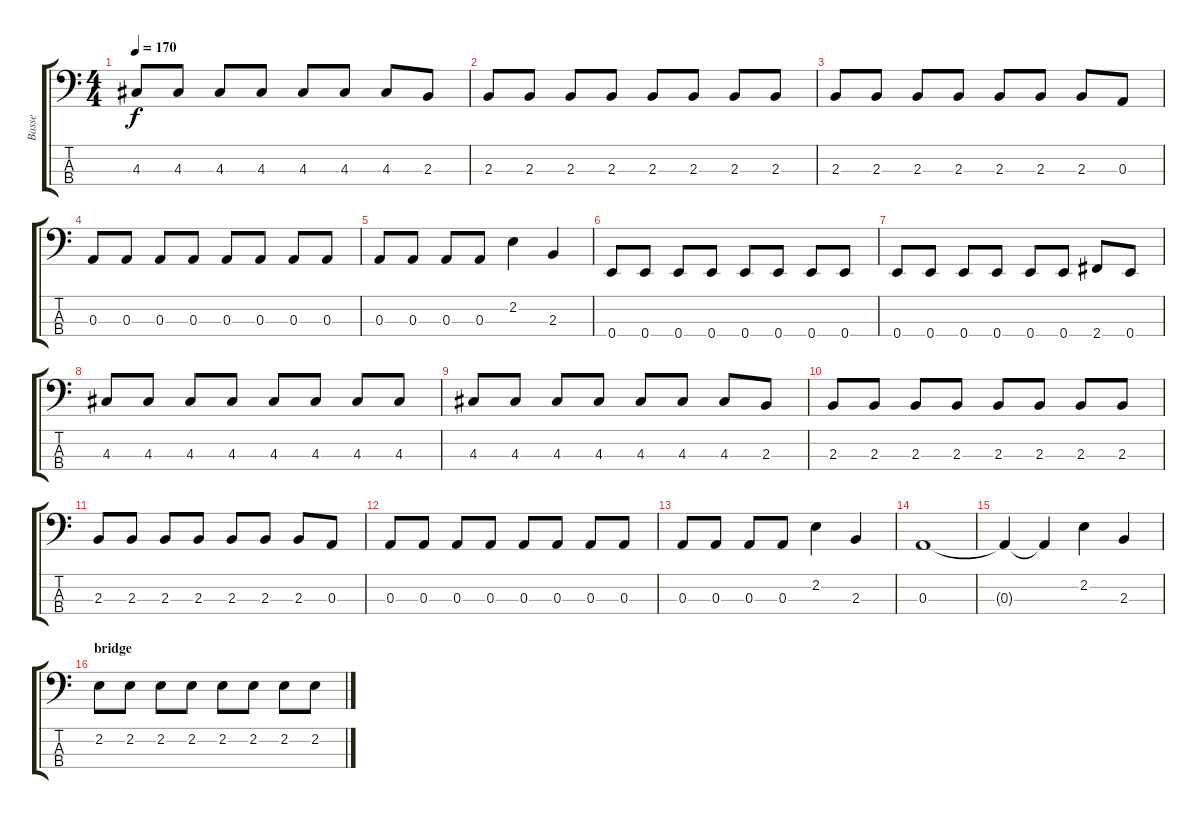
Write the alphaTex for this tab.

\track ("Basse" "Basse") {instrument electricbasspick}
\staff {score tabs}
\tuning (G2 D2 A1 E1) {hide}
\ts (4 4)
\tempo 170
\clef f4
\ks c
4.3.8{dy f} 4.3.8 4.3.8 4.3.8 4.3.8 4.3.8 4.3.8 2.3.8 |
2.3.8 2.3.8 2.3.8 2.3.8 2.3.8 2.3.8 2.3.8 2.3.8 |
2.3.8 2.3.8 2.3.8 2.3.8 2.3.8 2.3.8 2.3.8 0.3.8 |
0.3.8 0.3.8 0.3.8 0.3.8 0.3.8 0.3.8 0.3.8 0.3.8 |
0.3.8 0.3.8 0.3.8 0.3.8 2.2.4 2.3.4 |
0.4.8 0.4.8 0.4.8 0.4.8 0.4.8 0.4.8 0.4.8 0.4.8 |
0.4.8 0.4.8 0.4.8 0.4.8 0.4.8 0.4.8 2.4.8 0.4.8 |
4.3.8 4.3.8 4.3.8 4.3.8 4.3.8 4.3.8 4.3.8 4.3.8 |
4.3.8 4.3.8 4.3.8 4.3.8 4.3.8 4.3.8 4.3.8 2.3.8 |
2.3.8 2.3.8 2.3.8 2.3.8 2.3.8 2.3.8 2.3.8 2.3.8 |
2.3.8 2.3.8 2.3.8 2.3.8 2.3.8 2.3.8 2.3.8 0.3.8 |
0.3.8 0.3.8 0.3.8 0.3.8 0.3.8 0.3.8 0.3.8 0.3.8 |
0.3.8 0.3.8 0.3.8 0.3.8 2.2.4 2.3.4 |
0.3.1 |
0.3{t}.4 0.3{t}.4 2.2.4 2.3.4 |
\section ("" "bridge")
2.2.8 2.2.8 2.2.8 2.2.8 2.2.8 2.2.8 2.2.8 2.2.8
